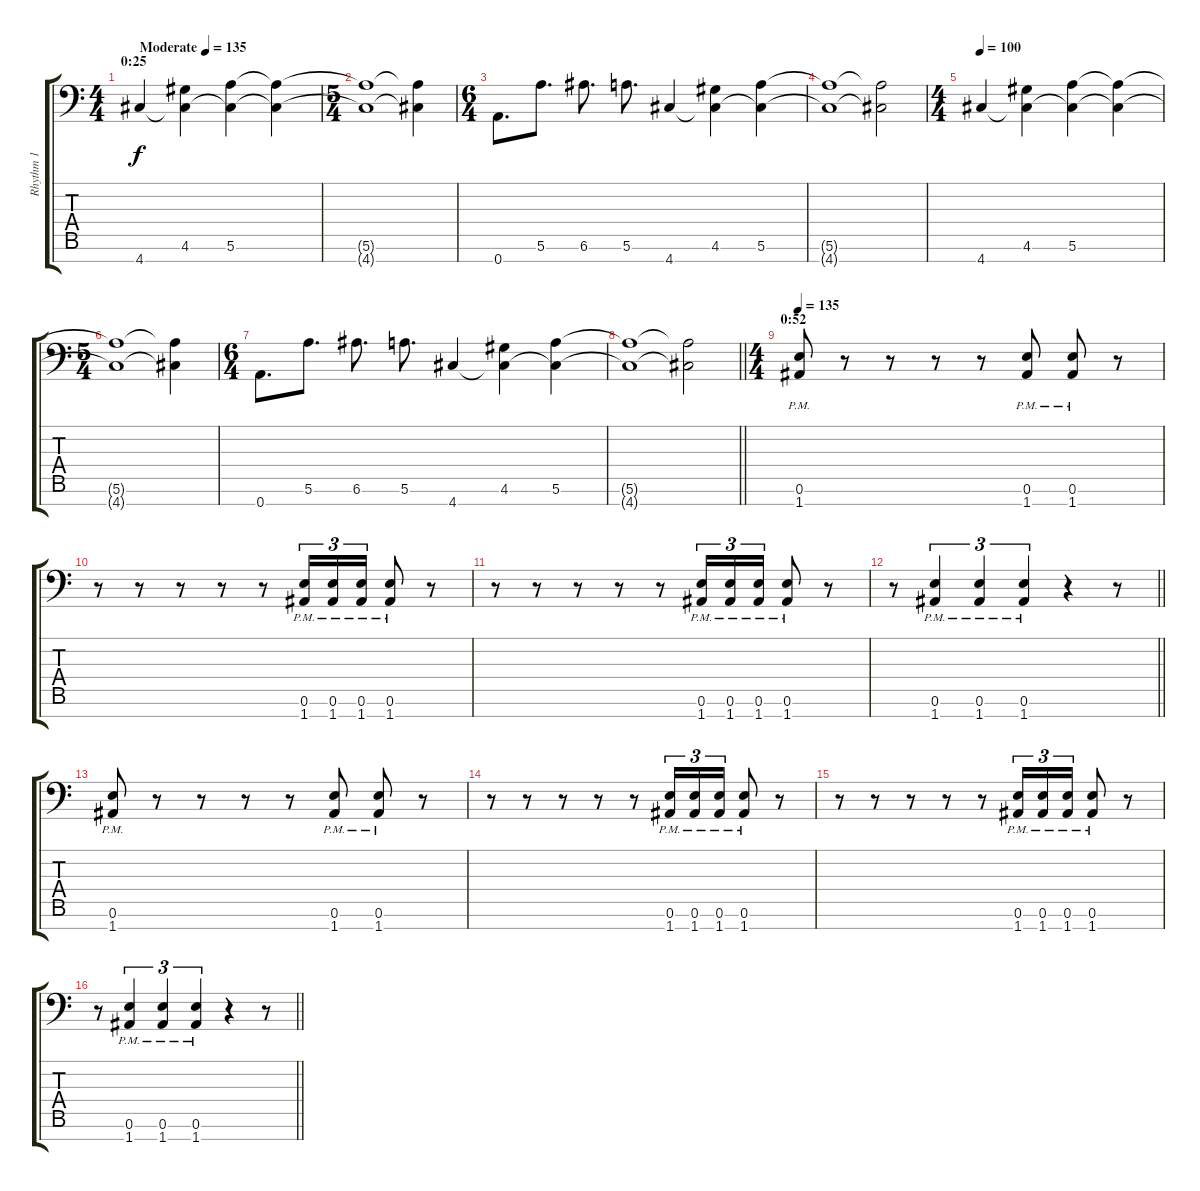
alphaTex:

\track ("Rhythm 1" "Rhythm 1") {instrument distortionguitar}
\staff {score tabs}
\tuning (E4 B3 G3 D3 A2 E2 A1) {hide}
\ts (4 4)
\section ("" "0:25")
\tempo (135 "Moderate")
\tempo 100
\tempo (135 "Moderate")
\clef f4
\ks c
4.7.4{dy f instrument distortionguitar} (4.6 4.7{t}).4 (5.6 4.7{t}).4 (5.6{t} 4.7{t}).4 |
\ts (5 4)
(5.6{t} 4.7{t}).1 (5.6{t} 4.7{t}).4 |
\ts (6 4)
0.7.8{d} 5.6.8{d} 6.6.8{d} 5.6.8{d} 4.7.4 (4.6 4.7{t}).4 (5.6 4.7{t}).4 |
(5.6{t} 4.7{t}).1 (5.6{t} 4.7{t}).2 |
\ts (4 4)
\tempo 100
4.7.4 (4.6 4.7{t}).4 (5.6 4.7{t}).4 (5.6{t} 4.7{t}).4 |
\ts (5 4)
(5.6{t} 4.7{t}).1 (5.6{t} 4.7{t}).4 |
\ts (6 4)
0.7.8{d} 5.6.8{d} 6.6.8{d} 5.6.8{d} 4.7.4 (4.6 4.7{t}).4 (5.6 4.7{t}).4 |
\barLineRight lightlight
(5.6{t} 4.7{t}).1 (5.6{t} 4.7{t}).2 |
\ts (4 4)
\section ("" "0:52")
\tempo 135
(0.6{pm} 1.7{pm}).8 r.8 r.8 r.8 r.8 (0.6{pm} 1.7{pm}).8 (0.6{pm} 1.7{pm}).8 r.8 |
r.8 r.8 r.8 r.8 r.8 (0.6{pm} 1.7{pm}).16{tu (3 2)} (0.6{pm} 1.7{pm}).16{tu (3 2)} (0.6{pm} 1.7{pm}).16{tu (3 2)} (0.6{pm} 1.7{pm}).8 r.8 |
r.8 r.8 r.8 r.8 r.8 (0.6{pm} 1.7{pm}).16{tu (3 2)} (0.6{pm} 1.7{pm}).16{tu (3 2)} (0.6{pm} 1.7{pm}).16{tu (3 2)} (0.6{pm} 1.7{pm}).8 r.8 |
\barLineRight lightlight
r.8 (0.6{pm} 1.7{pm}).4{tu (3 2)} (0.6{pm} 1.7{pm}).4{tu (3 2)} (0.6{pm} 1.7{pm}).4{tu (3 2)} r.4 r.8 |
(0.6{pm} 1.7{pm}).8 r.8 r.8 r.8 r.8 (0.6{pm} 1.7{pm}).8 (0.6{pm} 1.7{pm}).8 r.8 |
r.8 r.8 r.8 r.8 r.8 (0.6{pm} 1.7{pm}).16{tu (3 2)} (0.6{pm} 1.7{pm}).16{tu (3 2)} (0.6{pm} 1.7{pm}).16{tu (3 2)} (0.6{pm} 1.7{pm}).8 r.8 |
r.8 r.8 r.8 r.8 r.8 (0.6{pm} 1.7{pm}).16{tu (3 2)} (0.6{pm} 1.7{pm}).16{tu (3 2)} (0.6{pm} 1.7{pm}).16{tu (3 2)} (0.6{pm} 1.7{pm}).8 r.8 |
\barLineRight lightlight
r.8 (0.6{pm} 1.7{pm}).4{tu (3 2)} (0.6{pm} 1.7{pm}).4{tu (3 2)} (0.6{pm} 1.7{pm}).4{tu (3 2)} r.4 r.8
